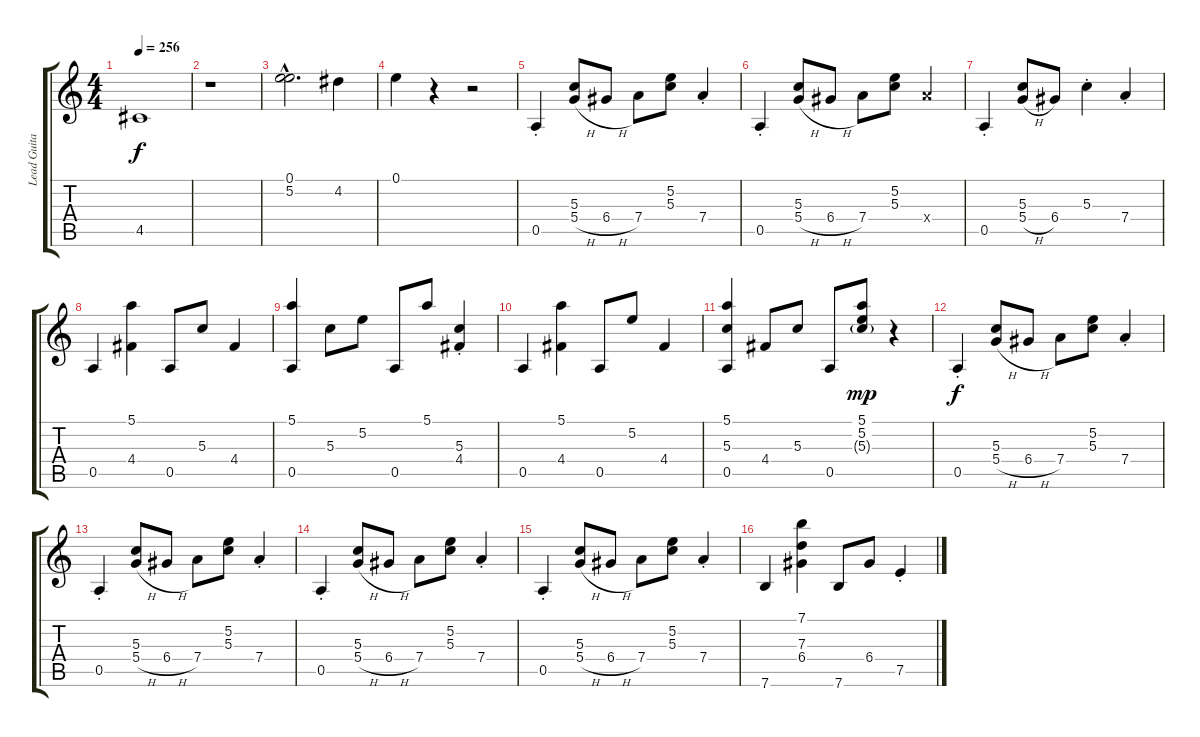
\track ("Lead Guitar" "Lead Guita") {instrument electricguitarjazz}
\staff {score tabs}
\tuning (E4 B3 G3 D3 A2 E2) {hide}
\ts (4 4)
\tempo 256
\clef g2
\ks c
4.5.1{dy f} |
r.1 |
(0.1{hac} 5.2{hac}).2{d} 4.2.4 |
0.1.4 r.4 r.2 |
0.5{st}.4 (5.3 5.4{h}).8 6.4{h}.8 7.4.8 (5.2 5.3).8 7.4{st}.4 |
0.5{st}.4 (5.3 5.4{h}).8 6.4{h}.8 7.4.8 (5.2 5.3).8 7.4{x}.4 |
0.5{st}.4 (5.3 5.4{h}).8 6.4.8 5.3{st}.4 7.4{st}.4 |
0.5.4 (5.1 4.4).4 0.5.8 5.3.8 4.4.4 |
(5.1 0.5).4 5.3.8 5.2.8 0.5.8 5.1.8 (5.3{st} 4.4{st}).4 |
0.5.4 (5.1 4.4).4 0.5.8 5.2.8 4.4.4 |
(5.1 5.3 0.5).4 4.4.8 5.3.8 0.5.8 (5.1 5.2 5.3{g}).8{dy mp} r.4 |
0.5{st}.4{dy f} (5.3 5.4{h}).8 6.4{h}.8 7.4.8 (5.2 5.3).8 7.4{st}.4 |
0.5{st}.4 (5.3 5.4{h}).8 6.4{h}.8 7.4.8 (5.2 5.3).8 7.4{st}.4 |
0.5{st}.4 (5.3 5.4{h}).8 6.4{h}.8 7.4.8 (5.2 5.3).8 7.4{st}.4 |
0.5{st}.4 (5.3 5.4{h}).8 6.4{h}.8 7.4.8 (5.2 5.3).8 7.4{st}.4 |
7.6.4 (7.1 7.3 6.4).4 7.6.8 6.4.8 7.5{st}.4
